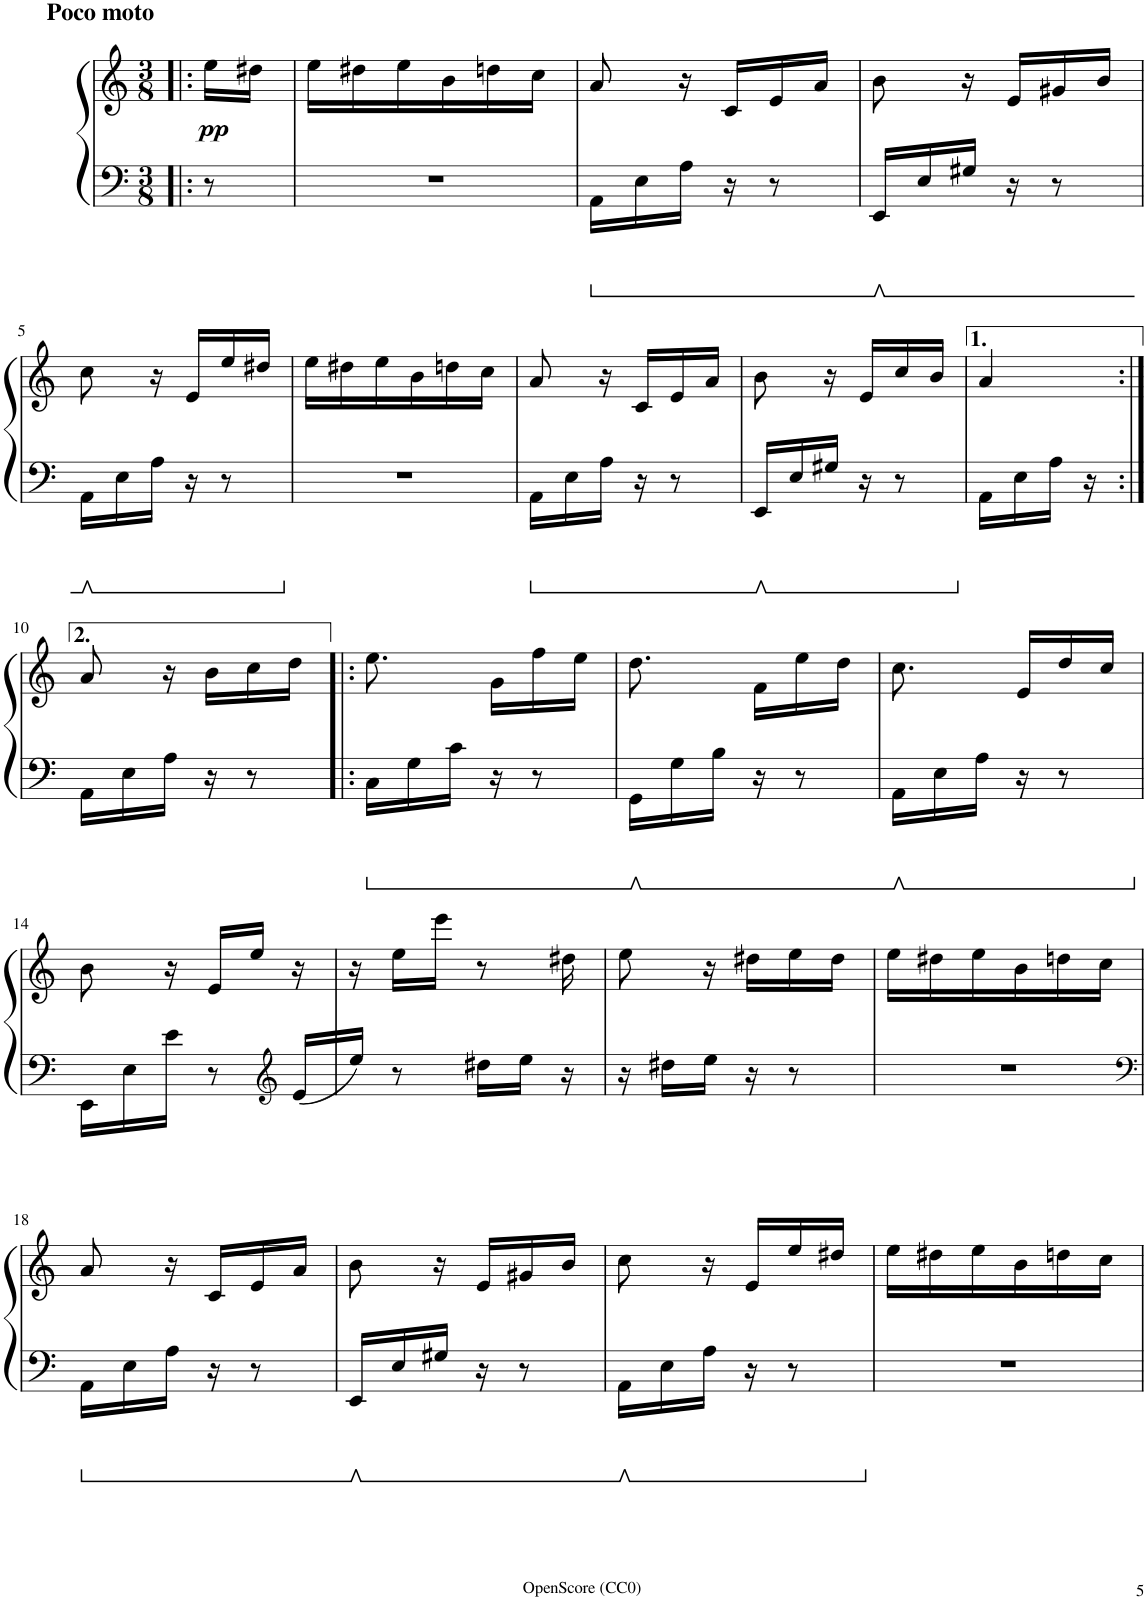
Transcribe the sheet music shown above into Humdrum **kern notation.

**kern	**kern	**dynam
*part1	*part1	*part1
*staff2	*staff1	*staff1/2
*I"Piano	*	*
*I'Pno.	*	*
*clefF4	*clefG2	*
*k[]	*k[]	*
*M3/8	*M3/8	*
=1!|:	=1!|:	=1!|:
!	!LO:TX:a:B:t=Poco moto	!
!	!	!LO:DY:b
8r	16ee\LL	pp
.	16dd#X\JJ	.
=2	=2	=2
4.r	16ee\LL	.
.	16dd#X\	.
.	16ee\	.
.	16b\	.
.	16ddn\	.
.	16cc\JJ	.
=3	=3	=3
16AA\LL	8a/	.
16E\	.	.
16A\JJ	16r	.
16r	16c/LL	.
8r	16e/	.
.	16a/JJ	.
=4	=4	=4
16EE/LL	8b\	.
16E/	.	.
16G#X/JJ	16r	.
16r	16e/LL	.
8r	16g#X/	.
.	16b/JJ	.
!!LO:LB:g=z
=5	=5	=5
16AA\LL	8cc\	.
16E\	.	.
16A\JJ	16r	.
16r	16e/LL	.
8r	16ee/	.
.	16dd#X/JJ	.
=6	=6	=6
4.r	16ee\LL	.
.	16dd#X\	.
.	16ee\	.
.	16b\	.
.	16ddn\	.
.	16cc\JJ	.
=7	=7	=7
16AA\LL	8a/	.
16E\	.	.
16A\JJ	16r	.
16r	16c/LL	.
8r	16e/	.
.	16a/JJ	.
=8	=8	=8
16EE/LL	8b\	.
16E/	.	.
16G#X/JJ	16r	.
16r	16e/LL	.
8r	16cc/	.
.	16b/JJ	.
=9	=9	=9
16AA\LL	4a/	.
16E\	.	.
16A\JJ	.	.
16r	.	.
!!LO:LB:g=z
=10:|!	=10:|!	=10:|!
16AA\LL	8a/	.
16E\	.	.
16A\JJ	16r	.
16r	16b\LL	.
8r	16cc\	.
.	16dd\JJ	.
=11!|:	=11!|:	=11!|:
16C\LL	8.ee\	.
16G\	.	.
16c\JJ	.	.
16r	16g\LL	.
8r	16ff\	.
.	16ee\JJ	.
=12	=12	=12
16GG\LL	8.dd\	.
16G\	.	.
16B\JJ	.	.
16r	16f\LL	.
8r	16ee\	.
.	16dd\JJ	.
=13	=13	=13
16AA\LL	8.cc\	.
16E\	.	.
16A\JJ	.	.
16r	16e/LL	.
8r	16dd/	.
.	16cc/JJ	.
!!LO:LB:g=z
=14	=14	=14
16EE\LL	8b\	.
16E\	.	.
16e\JJ	16r	.
8r	16e/LL	.
.	16ee/JJ	.
*clefG2	*	*
16e/LL	16r	.
=15	=15	=15
16ee/JJ	16r	.
8r	16ee\LL	.
.	16eee\JJ	.
16dd#X\LL	8r	.
16ee\JJ	.	.
16r	16dd#X\	.
=16	=16	=16
16r	8ee\	.
16dd#X\LL	.	.
16ee\JJ	16r	.
16r	16dd#X\LL	.
8r	16ee\	.
.	16dd#\JJ	.
=17	=17	=17
4.r	16ee\LL	.
.	16dd#X\	.
.	16ee\	.
.	16b\	.
.	16ddn\	.
.	16cc\JJ	.
!!LO:LB:g=z
=18	=18	=18
*clefF4	*	*
16AA\LL	8a/	.
16E\	.	.
16A\JJ	16r	.
16r	16c/LL	.
8r	16e/	.
.	16a/JJ	.
=19	=19	=19
16EE/LL	8b\	.
16E/	.	.
16G#X/JJ	16r	.
16r	16e/LL	.
8r	16g#X/	.
.	16b/JJ	.
=20	=20	=20
16AA\LL	8cc\	.
16E\	.	.
16A\JJ	16r	.
16r	16e/LL	.
8r	16ee/	.
.	16dd#X/JJ	.
=21	=21	=21
4.r	16ee\LL	.
.	16dd#X\	.
.	16ee\	.
.	16b\	.
.	16ddn\	.
.	16cc\JJ	.
=	=	=
*-	*-	*-
